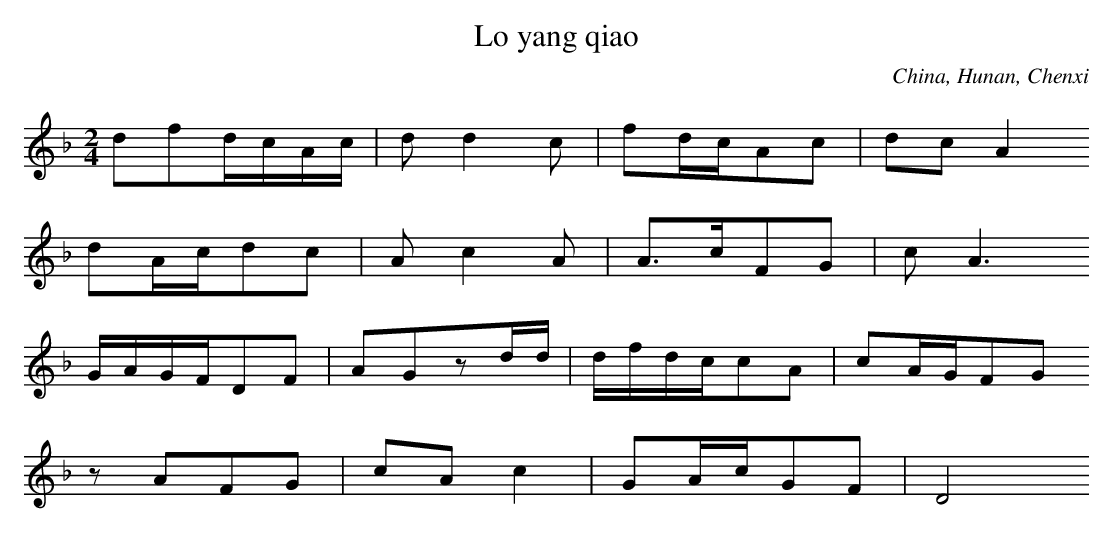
X:1
T: Lo yang qiao
O: China, Hunan, Chenxi
M: 2/4
L: 1/16
K: F
d2f2dcAc | d2d4c2 | f2dcA2c2 | d2c2A4
d2Acd2c2 | A2c4A2 | A3cF2G2 | c2A6
GAGFD2F2 | A2G2z2dd | dfdcc2A2 | c2AGF2G2
z2A2F2G2 | c2A2c4 | G2AcG2F2 | D8
